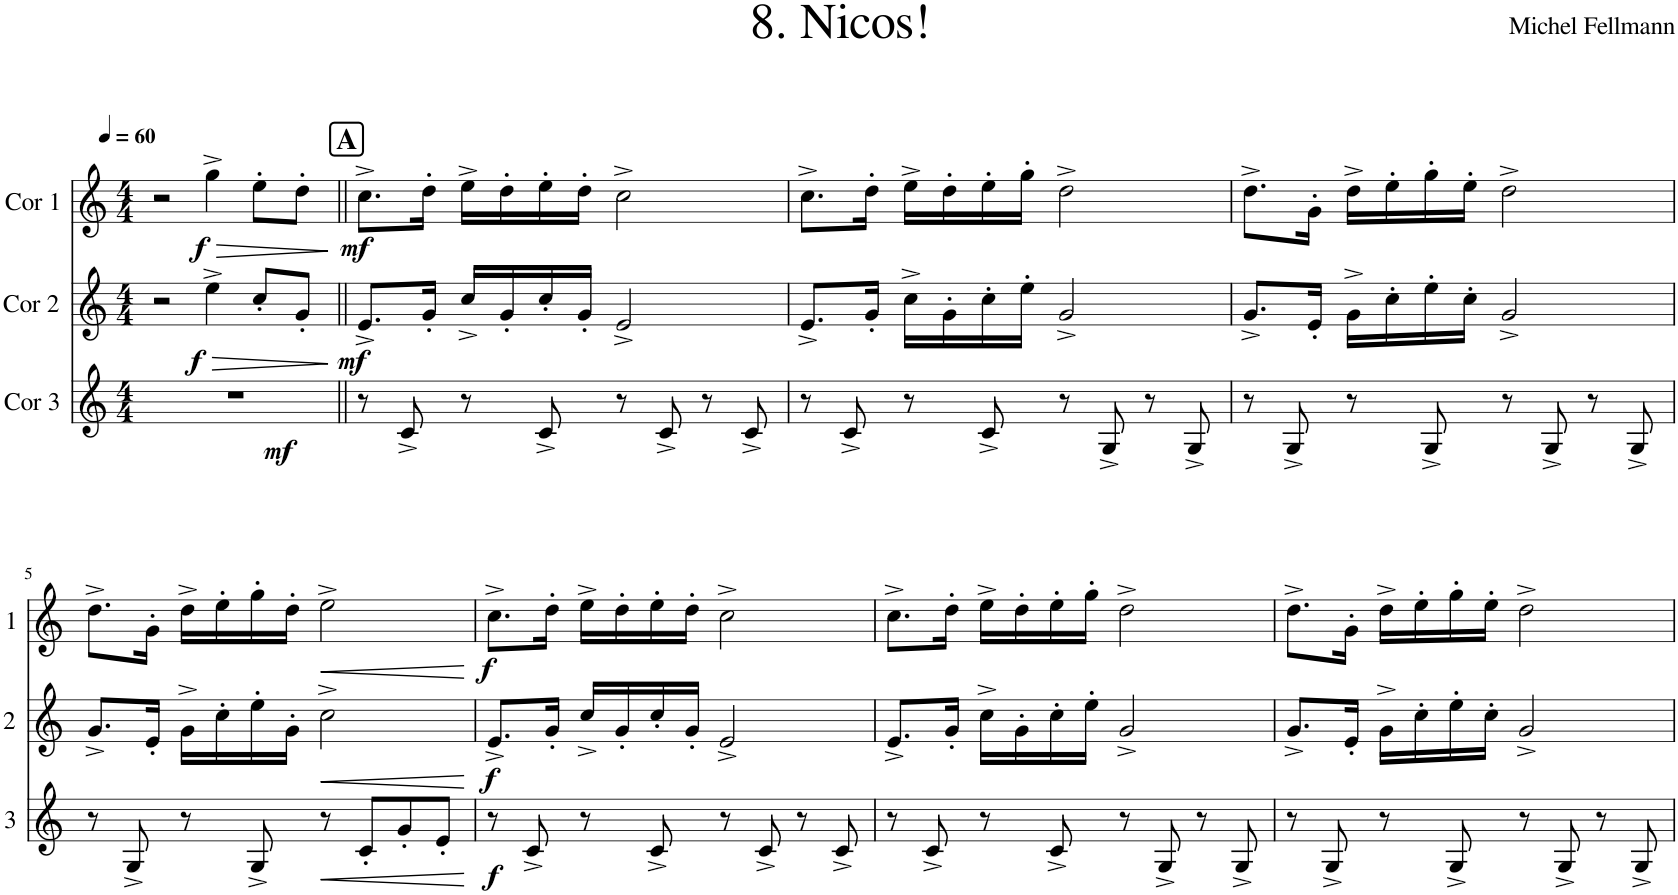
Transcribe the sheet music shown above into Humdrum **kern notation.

**kern	**dynam	**kern	**dynam	**kern	**dynam
*part3	*part3	*part2	*part2	*part1	*part1
*staff3	*staff3	*staff2	*staff2	*staff1	*staff1
*I"Cor 3	*	*I"Cor 2	*	*I"Cor 1	*
*clefG2	*	*clefG2	*	*clefG2	*
*Trd4c7	*	*Trd4c7	*	*Trd4c7	*
*k[]	*	*k[]	*	*k[]	*
*M4/4	*	*M4/4	*	*M4/4	*
=1	=1	=1	=1	=1	=1
!	!LO:DY:b	!	!	!	!
1r	mf	2r	.	2r	.
*	*	*	*	*MM60	*
!	!	!	!LO:HP:b	!	!LO:HP:b
!	!	!	!LO:DY:n=1:b	!	!LO:DY:n=1:b
.	.	4ee^\	> f	4gg^\	> f
.	.	8cc'/L	.	8ee'\L	.
.	.	8g'/J	.	8dd'\J	.
.	.	.	]	.	]
!!LO:REH:place=s1:a:B:cj:fs=14:t=A
=2||	=2||	=2||	=2||	=2||	=2||
!	!	!	!LO:DY:b	!	!LO:DY:b
8r	.	8.e^/L	mf	8.cc^\L	mf
8c^/	.	.	.	.	.
.	.	16g'/Jk	.	16dd'\Jk	.
8r	.	16cc^/LL	.	16ee^\LL	.
.	.	16g'/	.	16dd'\	.
8c^/	.	16cc'/	.	16ee'\	.
.	.	16g'/JJ	.	16dd'\JJ	.
8r	.	2e^/	.	2cc^\	.
8c^/	.	.	.	.	.
8r	.	.	.	.	.
8c^/	.	.	.	.	.
=3	=3	=3	=3	=3	=3
8r	.	8.e^/L	.	8.cc^\L	.
8c^/	.	.	.	.	.
.	.	16g'/Jk	.	16dd'\Jk	.
8r	.	16cc^\LL	.	16ee^\LL	.
.	.	16g'\	.	16dd'\	.
8c^/	.	16cc'\	.	16ee'\	.
.	.	16ee'\JJ	.	16gg'\JJ	.
8r	.	2g^/	.	2dd^\	.
8G^/	.	.	.	.	.
8r	.	.	.	.	.
8G^/	.	.	.	.	.
=4	=4	=4	=4	=4	=4
8r	.	8.g^/L	.	8.dd^\L	.
8G^/	.	.	.	.	.
.	.	16e'/Jk	.	16g'\Jk	.
8r	.	16g^\LL	.	16dd^\LL	.
.	.	16cc'\	.	16ee'\	.
8G^/	.	16ee'\	.	16gg'\	.
.	.	16cc'\JJ	.	16ee'\JJ	.
8r	.	2g^/	.	2dd^\	.
8G^/	.	.	.	.	.
8r	.	.	.	.	.
8G^/	.	.	.	.	.
!!LO:LB:g=z
=5	=5	=5	=5	=5	=5
8r	.	8.g^/L	.	8.dd^\L	.
8G^/	.	.	.	.	.
.	.	16e'/Jk	.	16g'\Jk	.
8r	.	16g^\LL	.	16dd^\LL	.
.	.	16cc'\	.	16ee'\	.
8G^/	.	16ee'\	.	16gg'\	.
.	.	16g'\JJ	.	16dd'\JJ	.
!	!LO:HP:b	!	!LO:HP:b	!	!LO:HP:b
8r	<	2cc^\	<	2ee^\	<
8c'/L	.	.	.	.	.
8g'/	.	.	.	.	.
8e'/J	.	.	.	.	.
.	[	.	[	.	[
=6	=6	=6	=6	=6	=6
!	!LO:DY:b	!	!LO:DY:b	!	!LO:DY:b
8r	f	8.e^/L	f	8.cc^\L	f
8c^/	.	.	.	.	.
.	.	16g'/Jk	.	16dd'\Jk	.
8r	.	16cc^/LL	.	16ee^\LL	.
.	.	16g'/	.	16dd'\	.
8c^/	.	16cc'/	.	16ee'\	.
.	.	16g'/JJ	.	16dd'\JJ	.
8r	.	2e^/	.	2cc^\	.
8c^/	.	.	.	.	.
8r	.	.	.	.	.
8c^/	.	.	.	.	.
=7	=7	=7	=7	=7	=7
8r	.	8.e^/L	.	8.cc^\L	.
8c^/	.	.	.	.	.
.	.	16g'/Jk	.	16dd'\Jk	.
8r	.	16cc^\LL	.	16ee^\LL	.
.	.	16g'\	.	16dd'\	.
8c^/	.	16cc'\	.	16ee'\	.
.	.	16ee'\JJ	.	16gg'\JJ	.
8r	.	2g^/	.	2dd^\	.
8G^/	.	.	.	.	.
8r	.	.	.	.	.
8G^/	.	.	.	.	.
=8	=8	=8	=8	=8	=8
8r	.	8.g^/L	.	8.dd^\L	.
8G^/	.	.	.	.	.
.	.	16e'/Jk	.	16g'\Jk	.
8r	.	16g^\LL	.	16dd^\LL	.
.	.	16cc'\	.	16ee'\	.
8G^/	.	16ee'\	.	16gg'\	.
.	.	16cc'\JJ	.	16ee'\JJ	.
8r	.	2g^/	.	2dd^\	.
8G^/	.	.	.	.	.
8r	.	.	.	.	.
8G^/	.	.	.	.	.
=	=	=	=	=	=
*-	*-	*-	*-	*-	*-
